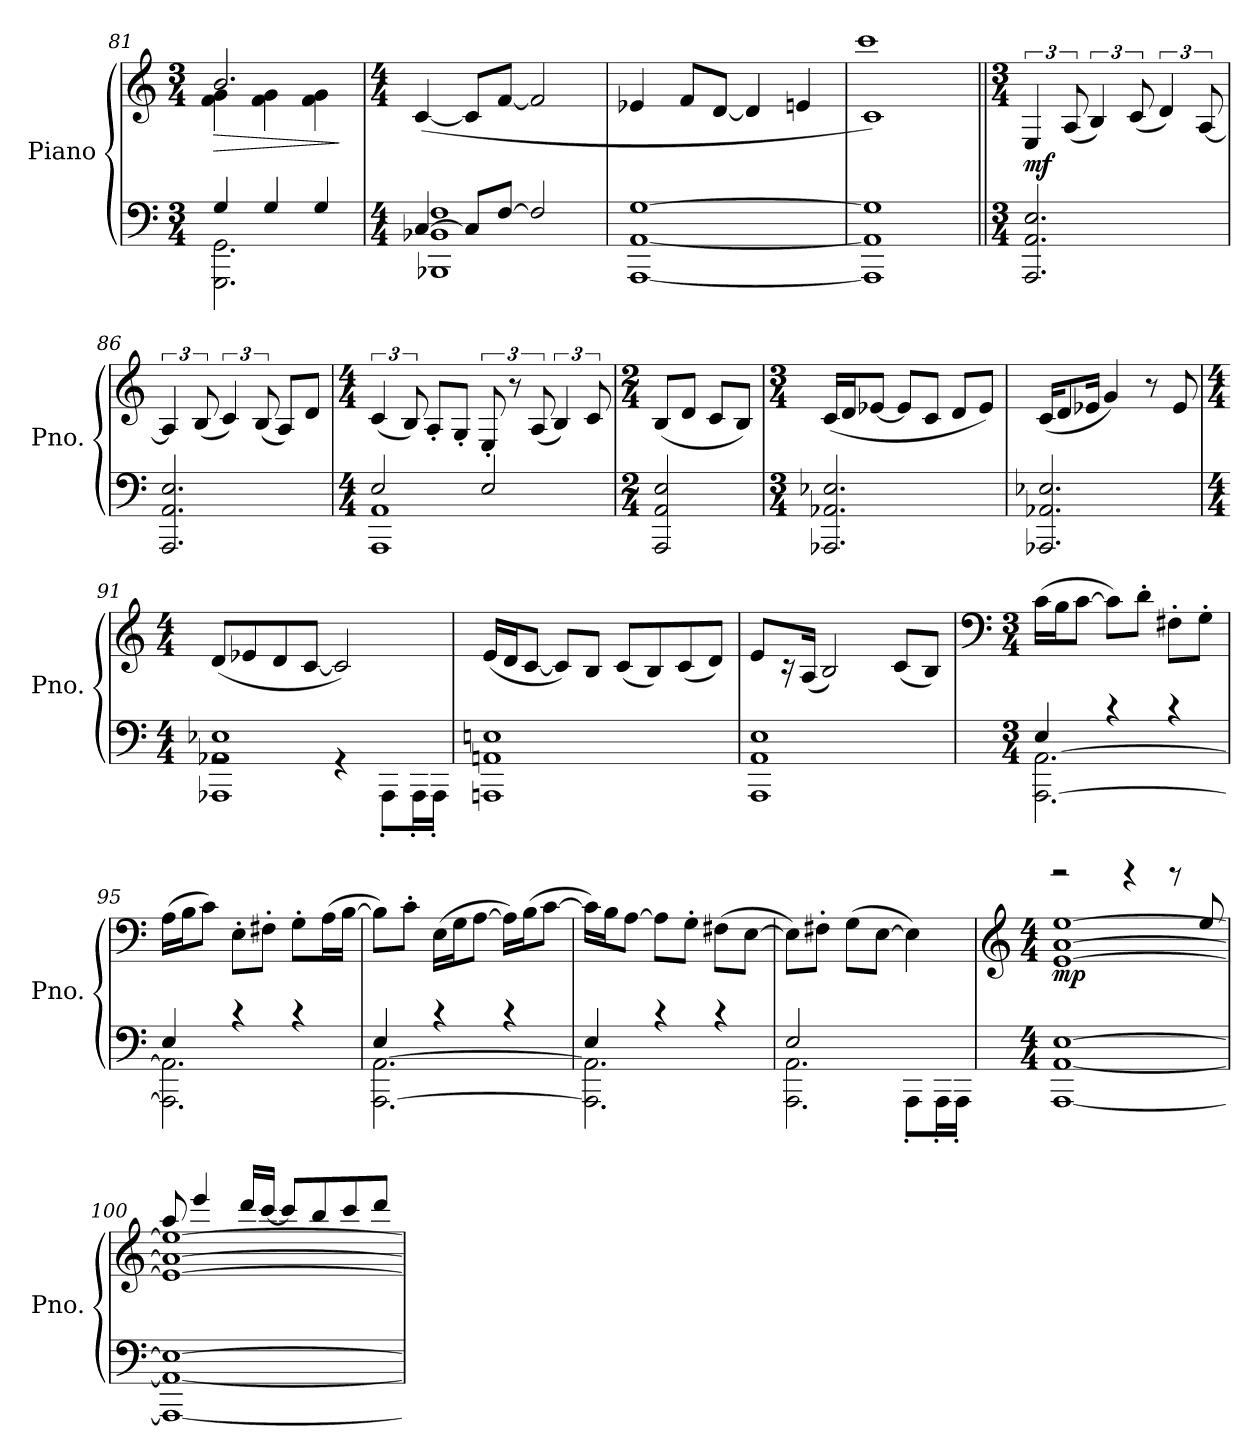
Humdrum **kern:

**kern	**kern	**dynam
*part1	*part1	*part1
*staff2	*staff1	*staff1/2
*I"Piano	*	*
*I'Pno.	*	*
*clefF4	*clefG2	*
*k[]	*k[]	*
*M3/4	*M3/4	*
=81	=81	=81
*^	*	*
!	!	!	!LO:HP:b
*	*	*^	*
2.GGG\ 2.GG\	4G/	2.b/	4f\ 4g\	>
.	4G/	.	4f\ 4g\	.
.	4G/	.	4f\ 4g\	.
*v	*v	*	*	*
*	*v	*v	*
.	.	]
=82	=82	=82
*M4/4	*M4/4	*
*^	*	*
[4C/	1BBB-X 1BB-X 1F	(>[4c/	.
8C/L]	.	8c/L]	.
[8F/J	.	[8f/J	.
2F/]	.	2f/]	.
*v	*v	*	*
=83	=83	=83
[1AAA [1AA [1G	4e-X/	.
.	8f/L	.
.	[8d/J	.
.	4d/]	.
.	4en/	.
=84	=84	=84
*	*^	*
1AAA] 1AA] 1G]	1c)	1ccc	.
*	*v	*v	*
!!LO:LB:g=z
=85||	=85||	=85||
*M3/4	*M3/4	*
*	*MM105	*
*	*^	*
!	!LO:TX:a:B:t=poco più mosso	!	!
!	!	!	!LO:DY:b
*	*v	*v	*
2.AAA/ 2.AA/ 2.E/	6E/	mf
.	(<12A/	.
.	6B/)	.
.	(<12c/	.
.	6d/)	.
.	[12A/	.
=86	=86	=86
2.AAA/ 2.AA/ 2.E/	6A/]	.
.	(<12B/	.
.	6c/)	.
.	(<12B/	.
.	8A/L)	.
.	8d/J	.
=87	=87	=87
*M4/4	*M4/4	*
*^	*	*
1AAA 1AA	2E/	(<6c/	.
.	.	12B/)	.
.	.	8A'/L	.
.	.	8G'/J	.
.	2E/	12E'/	.
.	.	12r	.
.	.	(<12A/	.
.	.	6B/)	.
.	.	12c/	.
*v	*v	*	*
=88	=88	=88
*M2/4	*M2/4	*
2AAA/ 2AA/ 2E/	(<8B/L	.
.	8d/J	.
.	8c/L	.
.	8B/J)	.
!!LO:LB:g=z
=89	=89	=89
*M3/4	*M3/4	*
2.AAA-X/ 2.AA-X/ 2.E-X/	(<16c/LL	.
.	16d/J	.
.	[8e-X/J	.
.	8e-/L]	.
.	8c/J	.
.	8d/L	.
.	8e-/J)	.
=90	=90	=90
2.AAA-X/ 2.AA-X/ 2.E-X/	(<16c/KL	.
.	8d/	.
.	16e-X/Jk	.
.	4g/)	.
.	8r	.
.	8e-/	.
=91	=91	=91
*M4/4	*M4/4	*
*^	*	*
1AAA-X 1AA-X 1E-X	2rGG	(<8d/L	.
.	.	8e-X/	.
.	.	8d/	.
.	.	[8c/J	.
.	4rGG	2c/])	.
.	8AAA-'\L	.	.
.	16AAA-'\L	.	.
.	16AAA-'\JJ	.	.
*v	*v	*	*
!!LO:LB:g=z
=92	=92	=92
1AAAni 1AAni 1Eni	(<16e/LL	.
.	16d/J	.
.	[8c/J	.
.	8c/L])	.
.	8B/J	.
.	(<8c/L	.
.	8B/)	.
.	(<8c/	.
.	8d/J)	.
=93	=93	=93
1AAA 1AA 1E	8e/L	.
.	16r	.
.	(<16A/Jk	.
.	2B/)	.
.	(<8c/L	.
.	8B/J)	.
=94	=94	=94
*	*clefF4	*
*M3/4	*M3/4	*
*^	*	*
[2.AAA\ [2.AA\	4E/	(>16c\LL	.
.	.	16B\J	.
.	.	[8c\J	.
.	4rc	8c\L])	.
.	.	8d'\J	.
.	4rc	8F#X'\L	.
.	.	8G'\J	.
=95	=95	=95	=95
2.AAA\] 2.AA\]	4E/	(>16A\LL	.
.	.	16B\J	.
.	.	8c\J)	.
.	4rc	8E'\L	.
.	.	8F#X'\J	.
.	4rc	8G'\L	.
.	.	(>16A\L	.
.	.	[16B\JJ	.
!!LO:PB:g=z
=96	=96	=96	=96
[2.AAA\ [2.AA\	4E/	8B\L])	.
.	.	8c'\J	.
.	4rc	(>16E\LL	.
.	.	16G\J	.
.	.	[8A\J	.
.	4rc	16A\LL])	.
.	.	(>16B\J	.
.	.	[8c\J	.
=97	=97	=97	=97
2.AAA\] 2.AA\]	4E/	16c\LL])	.
.	.	16B\J	.
.	.	[8A\J	.
.	4rc	8A\L]	.
.	.	8G'\J	.
.	4rc	(>8F#X\L	.
.	.	[8E\J	.
=98	=98	=98	=98
2.AAA\ 2.AA\	2E/	8E\L])	.
.	.	8F#X'\J	.
.	.	(>8G\L	.
.	.	[8E\J	.
.	8AAA'\L	4E\])	.
.	16AAA'\L	.	.
.	16AAA'\JJ	.	.
*v	*v	*	*
=99	=99	=99
*	*clefG2	*
*M4/4	*M4/4	*
*^	*^	*
!	!	!	!	!LO:DY:b
*v	*v	*	*	*
[1AAA [1AA [1E	[1e [1a [1ee	2rggg	mp
.	.	4rggg	.
.	.	8rggg	.
.	.	8ee/	.
=100	=100	=100	=100
1AAA_ 1AA_ 1E_	1e_ 1a_ 1ee_	8aa/	.
.	.	4eee/	.
.	.	16ddd/LL	.
.	.	[16ccc/JJ	.
.	.	8ccc/L]	.
.	.	8bb/	.
.	.	8ccc/	.
.	.	8ddd/J	.
*	*v	*v	*
=	=	=
*-	*-	*-
